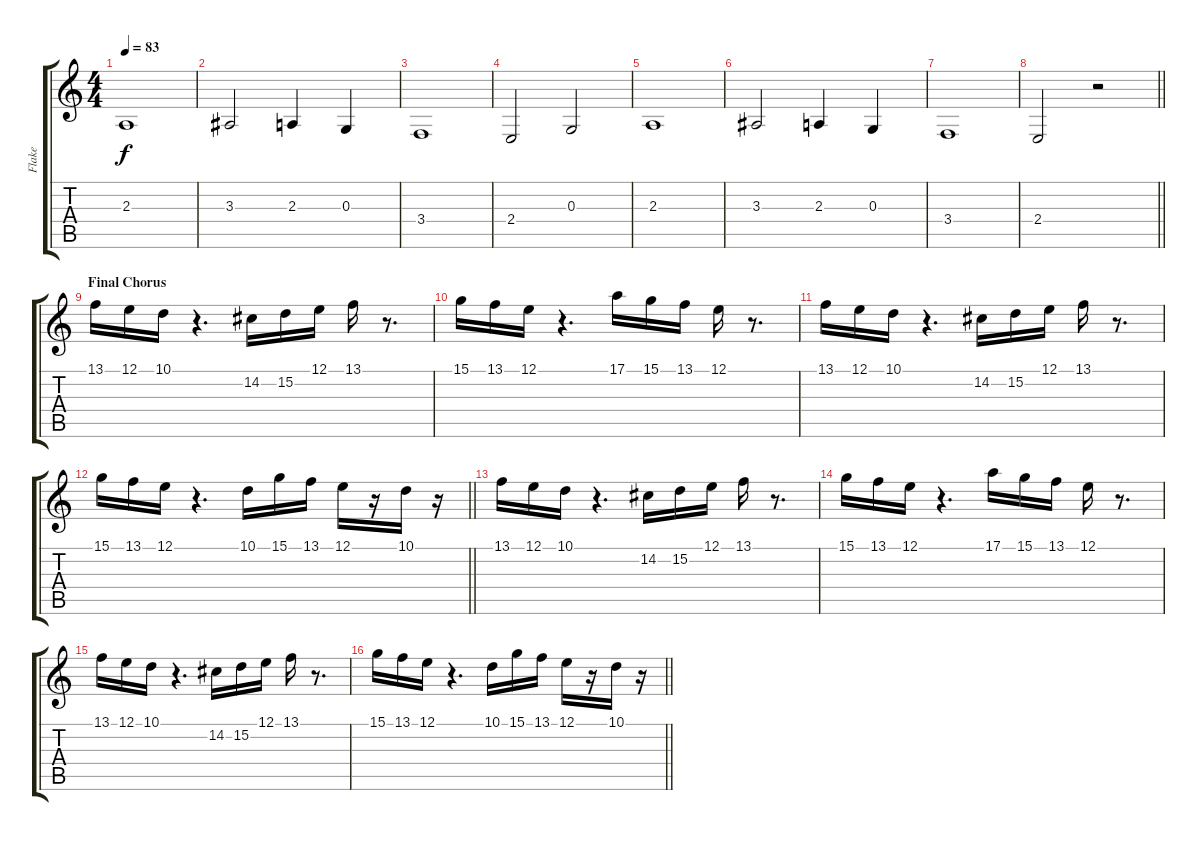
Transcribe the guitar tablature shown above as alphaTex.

\track ("Flake" "Flake") {instrument stringensemble1}
\staff {score tabs}
\tuning (E4 B3 G3 D3 A2 E2) {hide}
\ts (4 4)
\tempo 83
\clef g2
\ks c
2.3.1{dy f} |
3.3.2 2.3.4 0.3.4 |
3.4.1 |
2.4.2 0.3.2 |
2.3.1 |
3.3.2 2.3.4 0.3.4 |
3.4.1 |
\barLineRight lightlight
2.4.2 r.2 |
\section ("" "Final Chorus")
13.1.16{instrument stringensemble1} 12.1.16 10.1.16 r.4{d} 14.2.16 15.2.16 12.1.16 13.1.16 r.8{d} |
15.1.16 13.1.16 12.1.16 r.4{d} 17.1.16 15.1.16 13.1.16 12.1.16 r.8{d} |
13.1.16 12.1.16 10.1.16 r.4{d} 14.2.16 15.2.16 12.1.16 13.1.16 r.8{d} |
\barLineRight lightlight
15.1.16 13.1.16 12.1.16 r.4{d} 10.1.16 15.1.16 13.1.16 12.1.16 r.16 10.1.16 r.16 |
13.1.16 12.1.16 10.1.16 r.4{d} 14.2.16 15.2.16 12.1.16 13.1.16 r.8{d} |
15.1.16 13.1.16 12.1.16 r.4{d} 17.1.16 15.1.16 13.1.16 12.1.16 r.8{d} |
13.1.16 12.1.16 10.1.16 r.4{d} 14.2.16 15.2.16 12.1.16 13.1.16 r.8{d} |
\barLineRight lightlight
15.1.16 13.1.16 12.1.16 r.4{d} 10.1.16 15.1.16 13.1.16 12.1.16 r.16 10.1.16 r.16
